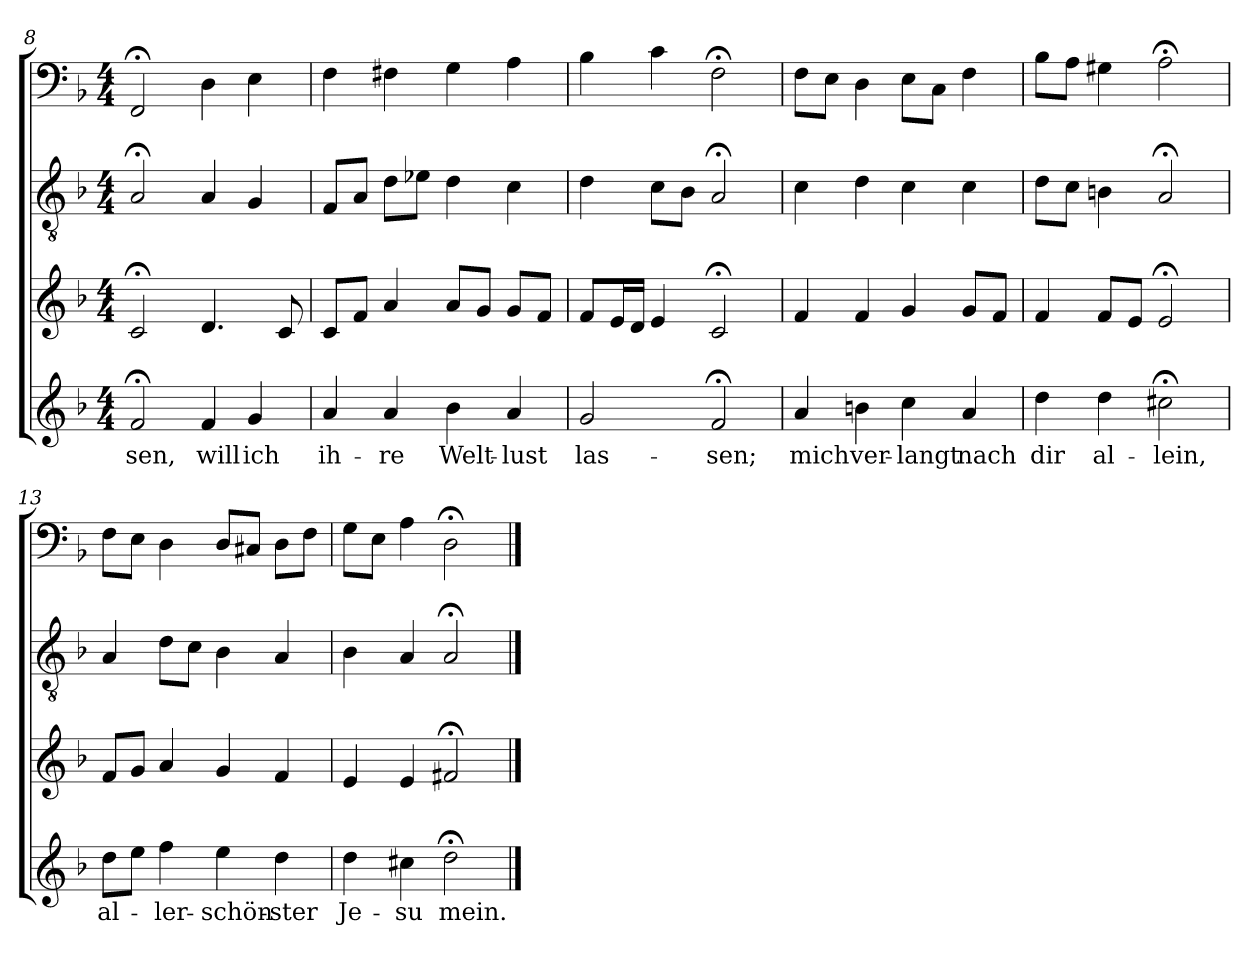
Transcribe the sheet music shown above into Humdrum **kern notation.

**kern	**text	**kern	**kern	**kern
*part4	*part4	*part3	*part2	*part1
*staff4	*staff4	*staff3	*staff2	*staff1
*clefG2	*	*clefG2	*clefGv2	*clefF4
*k[b-]	*	*k[b-]	*k[b-]	*k[b-]
*d:	*	*d:	*d:	*d:
*M4/4	*	*M4/4	*M4/4	*M4/4
=8	=8	=8	=8	=8
2f;</	-sen,	2c;</	2A;</	2FF;</
4f/	will	4.d/	4A/	4D\
4g/	ich	.	4G/	4E\
.	.	8c/	.	.
=9	=9	=9	=9	=9
4a/	ih-	8c/L	8F/L	4F\
.	.	8f/J	8A/J	.
4a/	-re	4a/	8d\L	4F#X\
.	.	.	8e-X\J	.
4b-\	Welt-	8a/L	4d\	4G\
.	.	8g/J	.	.
4a/	-lust	8g/L	4c\	4A\
.	.	8f/J	.	.
=10	=10	=10	=10	=10
2g/	las-	8f/L	4d\	4B-\
.	.	16e/L	.	.
.	.	16d/JJ	.	.
.	.	4e/	8c\L	4c\
.	.	.	8B-\J	.
2f;</	-sen;	2c;</	2A;</	2F;<\
=11	=11	=11	=11	=11
4a/	mich	4f/	4c\	8F\L
.	.	.	.	8E\J
4bn\	ver-	4f/	4d\	4D\
4cc\	-langt	4g/	4c\	8E\L
.	.	.	.	8C\J
4a/	nach	8g/L	4c\	4F\
.	.	8f/J	.	.
=12	=12	=12	=12	=12
4dd\	dir	4f/	8d\L	8B-\L
.	.	.	8c\J	8A\J
4dd\	al-	8f/L	4Bn\	4G#X\
.	.	8e/J	.	.
2cc#X;<\	-lein,	2e;</	2A;</	2A;<\
=13	=13	=13	=13	=13
8dd\L	al-	8f/L	4A/	8F\L
8ee\J	.	8g/J	.	8E\J
4ff\	-ler-	4a/	8d\L	4D\
.	.	.	8c\J	.
4ee\	-schön-	4g/	4B-\	8D/L
.	.	.	.	8C#X/J
4dd\	-ster	4f/	4A/	8D\L
.	.	.	.	8F\J
=14	=14	=14	=14	=14
4dd\	Je-	4e/	4B-\	8G\L
.	.	.	.	8E\J
4cc#X\	-su	4e/	4A/	4A\
2dd;<\	mein.	2f#X;</	2A;</	2D;<\
==	==	==	==	==
*-	*-	*-	*-	*-
